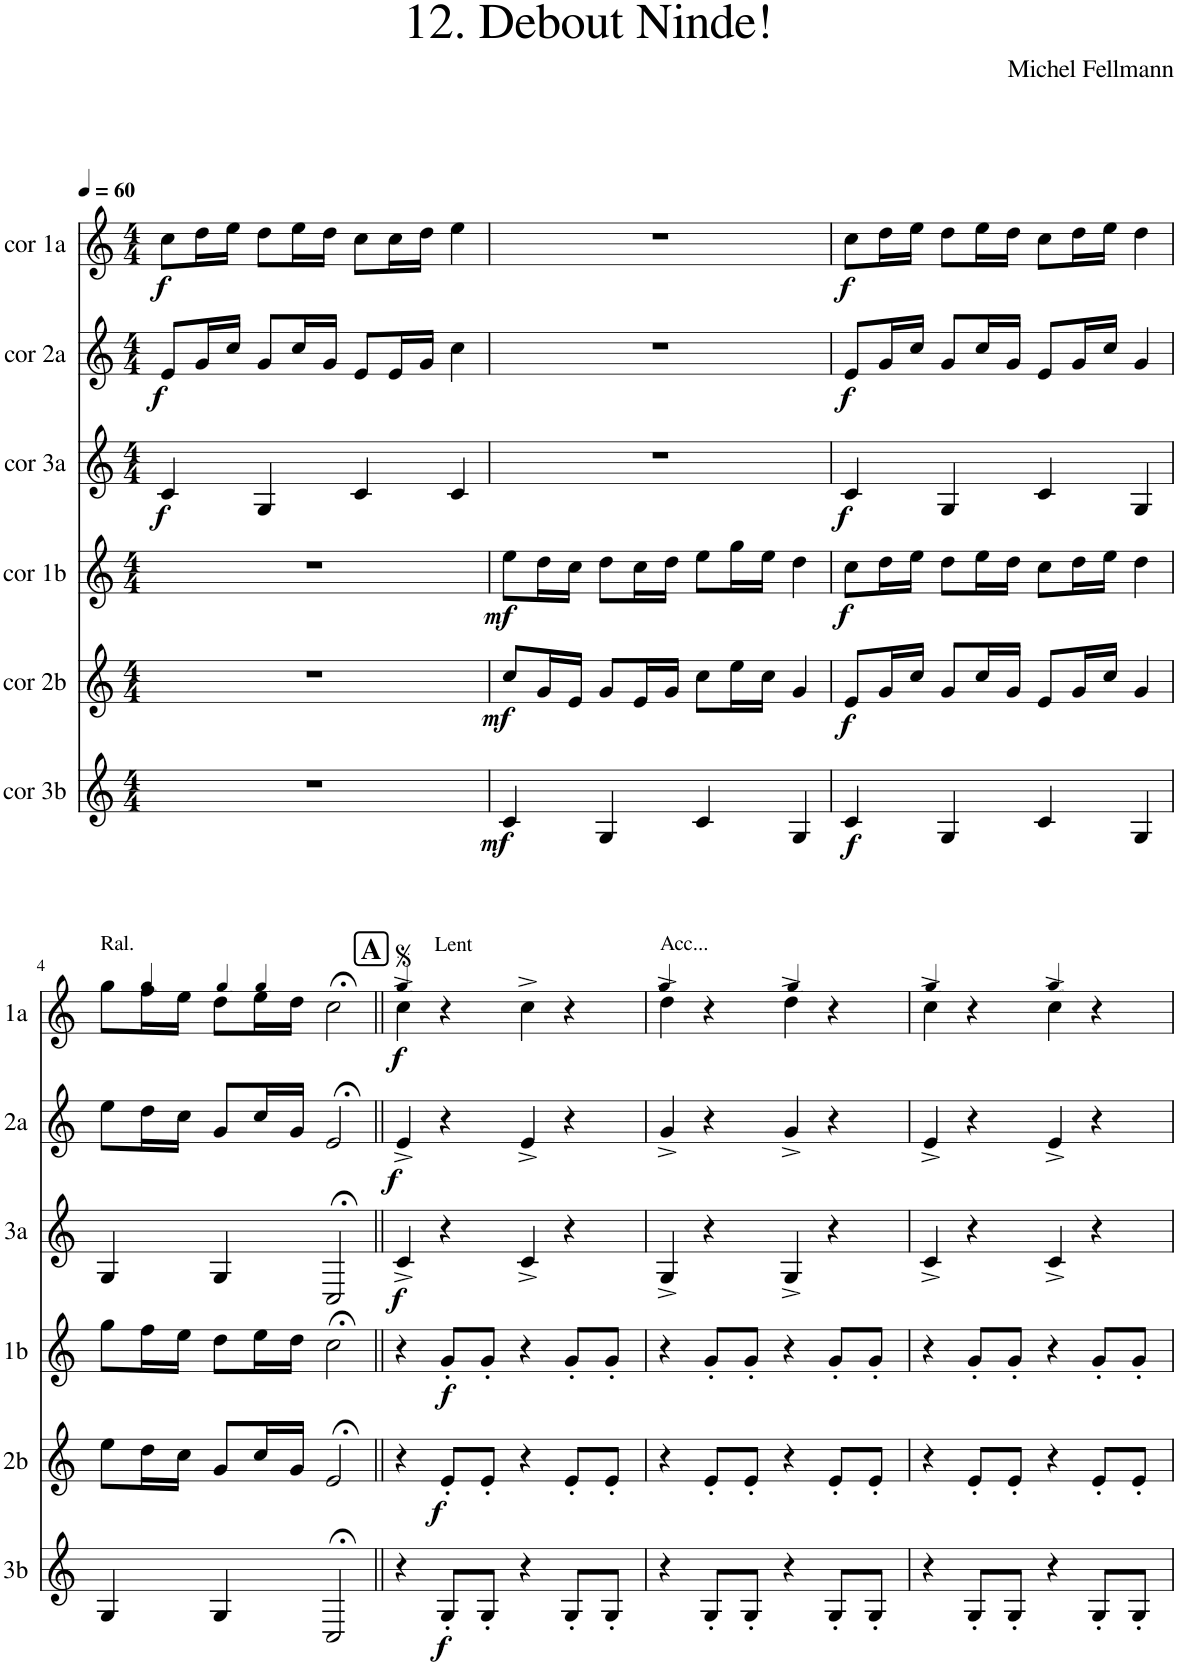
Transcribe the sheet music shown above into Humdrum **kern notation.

**kern	**dynam	**kern	**dynam	**kern	**dynam	**kern	**dynam	**kern	**dynam	**kern	**dynam
*part6	*part6	*part5	*part5	*part4	*part4	*part3	*part3	*part2	*part2	*part1	*part1
*staff6	*staff6	*staff5	*staff5	*staff4	*staff4	*staff3	*staff3	*staff2	*staff2	*staff1	*staff1
*I"cor 3b	*	*I"cor 2b	*	*I"cor 1b	*	*I"cor 3a	*	*I"cor 2a	*	*I"cor 1a	*
*I'3b	*	*I'2b	*	*I'1b	*	*I'3a	*	*I'2a	*	*I'1a	*
*clefG2	*	*clefG2	*	*clefG2	*	*clefG2	*	*clefG2	*	*clefG2	*
*Trd4c7	*	*Trd4c7	*	*Trd4c7	*	*Trd4c7	*	*Trd4c7	*	*Trd4c7	*
*k[]	*	*k[]	*	*k[]	*	*k[]	*	*k[]	*	*k[]	*
*M4/4	*	*M4/4	*	*M4/4	*	*M4/4	*	*M4/4	*	*M4/4	*
*MM60	*	*MM60	*	*MM60	*	*MM60	*	*MM60	*	*MM60	*
=1	=1	=1	=1	=1	=1	=1	=1	=1	=1	=1	=1
!	!	!	!	!	!	!	!LO:DY:b	!	!LO:DY:b	!	!LO:DY:b
1r	.	1r	.	1r	.	4c/	f	8e/L	f	8cc\L	f
.	.	.	.	.	.	.	.	16g/L	.	16dd\L	.
.	.	.	.	.	.	.	.	16cc/JJ	.	16ee\JJ	.
.	.	.	.	.	.	4G/	.	8g/L	.	8dd\L	.
.	.	.	.	.	.	.	.	16cc/L	.	16ee\L	.
.	.	.	.	.	.	.	.	16g/JJ	.	16dd\JJ	.
.	.	.	.	.	.	4c/	.	8e/L	.	8cc\L	.
.	.	.	.	.	.	.	.	16e/L	.	16cc\L	.
.	.	.	.	.	.	.	.	16g/JJ	.	16dd\JJ	.
.	.	.	.	.	.	4c/	.	4cc\	.	4ee\	.
=2	=2	=2	=2	=2	=2	=2	=2	=2	=2	=2	=2
!	!LO:DY:b	!	!LO:DY:b	!	!LO:DY:b	!	!	!	!	!	!
4c/	mf	8cc/L	mf	8ee\L	mf	1r	.	1r	.	1r	.
.	.	16g/L	.	16dd\L	.	.	.	.	.	.	.
.	.	16e/JJ	.	16cc\JJ	.	.	.	.	.	.	.
4G/	.	8g/L	.	8dd\L	.	.	.	.	.	.	.
.	.	16e/L	.	16cc\L	.	.	.	.	.	.	.
.	.	16g/JJ	.	16dd\JJ	.	.	.	.	.	.	.
4c/	.	8cc\L	.	8ee\L	.	.	.	.	.	.	.
.	.	16ee\L	.	16gg\L	.	.	.	.	.	.	.
.	.	16cc\JJ	.	16ee\JJ	.	.	.	.	.	.	.
4G/	.	4g/	.	4dd\	.	.	.	.	.	.	.
=3	=3	=3	=3	=3	=3	=3	=3	=3	=3	=3	=3
!	!LO:DY:b	!	!LO:DY:b	!	!LO:DY:b	!	!LO:DY:b	!	!LO:DY:b	!	!LO:DY:b
4c/	f	8e/L	f	8cc\L	f	4c/	f	8e/L	f	8cc\L	f
.	.	16g/L	.	16dd\L	.	.	.	16g/L	.	16dd\L	.
.	.	16cc/JJ	.	16ee\JJ	.	.	.	16cc/JJ	.	16ee\JJ	.
4G/	.	8g/L	.	8dd\L	.	4G/	.	8g/L	.	8dd\L	.
.	.	16cc/L	.	16ee\L	.	.	.	16cc/L	.	16ee\L	.
.	.	16g/JJ	.	16dd\JJ	.	.	.	16g/JJ	.	16dd\JJ	.
4c/	.	8e/L	.	8cc\L	.	4c/	.	8e/L	.	8cc\L	.
.	.	16g/L	.	16dd\L	.	.	.	16g/L	.	16dd\L	.
.	.	16cc/JJ	.	16ee\JJ	.	.	.	16cc/JJ	.	16ee\JJ	.
4G/	.	4g/	.	4dd\	.	4G/	.	4g/	.	4dd\	.
!!LO:LB:g=z
=4	=4	=4	=4	=4	=4	=4	=4	=4	=4	=4	=4
!	!	!	!	!	!	!	!	!	!	!LO:TX:a:t=Ral.	!
4G/	.	8ee\L	.	8gg\L	.	4G/	.	8ee\L	.	8gg\L	.
*	*	*	*	*	*	*	*	*	*	*MM56	*
.	.	16dd\L	.	16ff\L	.	.	.	16dd\L	.	16ff\L	.
.	.	16cc\JJ	.	16ee\JJ	.	.	.	16cc\JJ	.	16ee\JJ	.
*	*	*	*	*	*	*	*	*	*	*MM50	*
4G/	.	8g/L	.	8dd\L	.	4G/	.	8g/L	.	8dd\L	.
*	*	*	*	*	*	*	*	*	*	*MM40	*
.	.	16cc/L	.	16ee\L	.	.	.	16cc/L	.	16ee\L	.
.	.	16g/JJ	.	16dd\JJ	.	.	.	16g/JJ	.	16dd\JJ	.
2C;</	.	2e;</	.	2cc;<\	.	2C;</	.	2e;</	.	2cc;<\	.
=5||	=5||	=5||	=5||	=5||	=5||	=5||	=5||	=5||	=5||	=5||	=5||
!!LO:REH:place=s1:a:B:cj:fs=14:t=A
*	*	*	*	*	*	*	*	*	*	*MM50	*
!	!	!	!	!	!	!	!	!	!	!LO:TX:a:t=Lent	!
!	!	!	!	!	!	!	!LO:DY:b	!	!LO:DY:b	!	!LO:DY:b
4r	.	4r	.	4r	.	4c^/	f	4e^/	f	4cc^\	f
!	!LO:DY:b	!	!LO:DY:b	!	!LO:DY:b	!	!	!	!	!	!
8G'/L	f	8e'/L	f	8g'/L	f	4r	.	4r	.	4r	.
8G'/J	.	8e'/J	.	8g'/J	.	.	.	.	.	.	.
4r	.	4r	.	4r	.	4c^/	.	4e^/	.	4cc^\	.
8G'/L	.	8e'/L	.	8g'/L	.	4r	.	4r	.	4r	.
8G'/J	.	8e'/J	.	8g'/J	.	.	.	.	.	.	.
=6	=6	=6	=6	=6	=6	=6	=6	=6	=6	=6	=6
*	*	*	*	*	*	*	*	*	*	*MM54	*
!	!	!	!	!	!	!	!	!	!	!LO:TX:a:t=Acc...	!
4r	.	4r	.	4r	.	4G^/	.	4g^/	.	4dd^\	.
8G'/L	.	8e'/L	.	8g'/L	.	4r	.	4r	.	4r	.
8G'/J	.	8e'/J	.	8g'/J	.	.	.	.	.	.	.
*	*	*	*	*	*	*	*	*	*	*MM60	*
4r	.	4r	.	4r	.	4G^/	.	4g^/	.	4dd^\	.
8G'/L	.	8e'/L	.	8g'/L	.	4r	.	4r	.	4r	.
8G'/J	.	8e'/J	.	8g'/J	.	.	.	.	.	.	.
=7	=7	=7	=7	=7	=7	=7	=7	=7	=7	=7	=7
*	*	*	*	*	*	*	*	*	*	*MM66	*
4r	.	4r	.	4r	.	4c^/	.	4e^/	.	4cc^\	.
8G'/L	.	8e'/L	.	8g'/L	.	4r	.	4r	.	4r	.
8G'/J	.	8e'/J	.	8g'/J	.	.	.	.	.	.	.
*	*	*	*	*	*	*	*	*	*	*MM72	*
4r	.	4r	.	4r	.	4c^/	.	4e^/	.	4cc^\	.
8G'/L	.	8e'/L	.	8g'/L	.	4r	.	4r	.	4r	.
8G'/J	.	8e'/J	.	8g'/J	.	.	.	.	.	.	.
=	=	=	=	=	=	=	=	=	=	=	=
*-	*-	*-	*-	*-	*-	*-	*-	*-	*-	*-	*-
